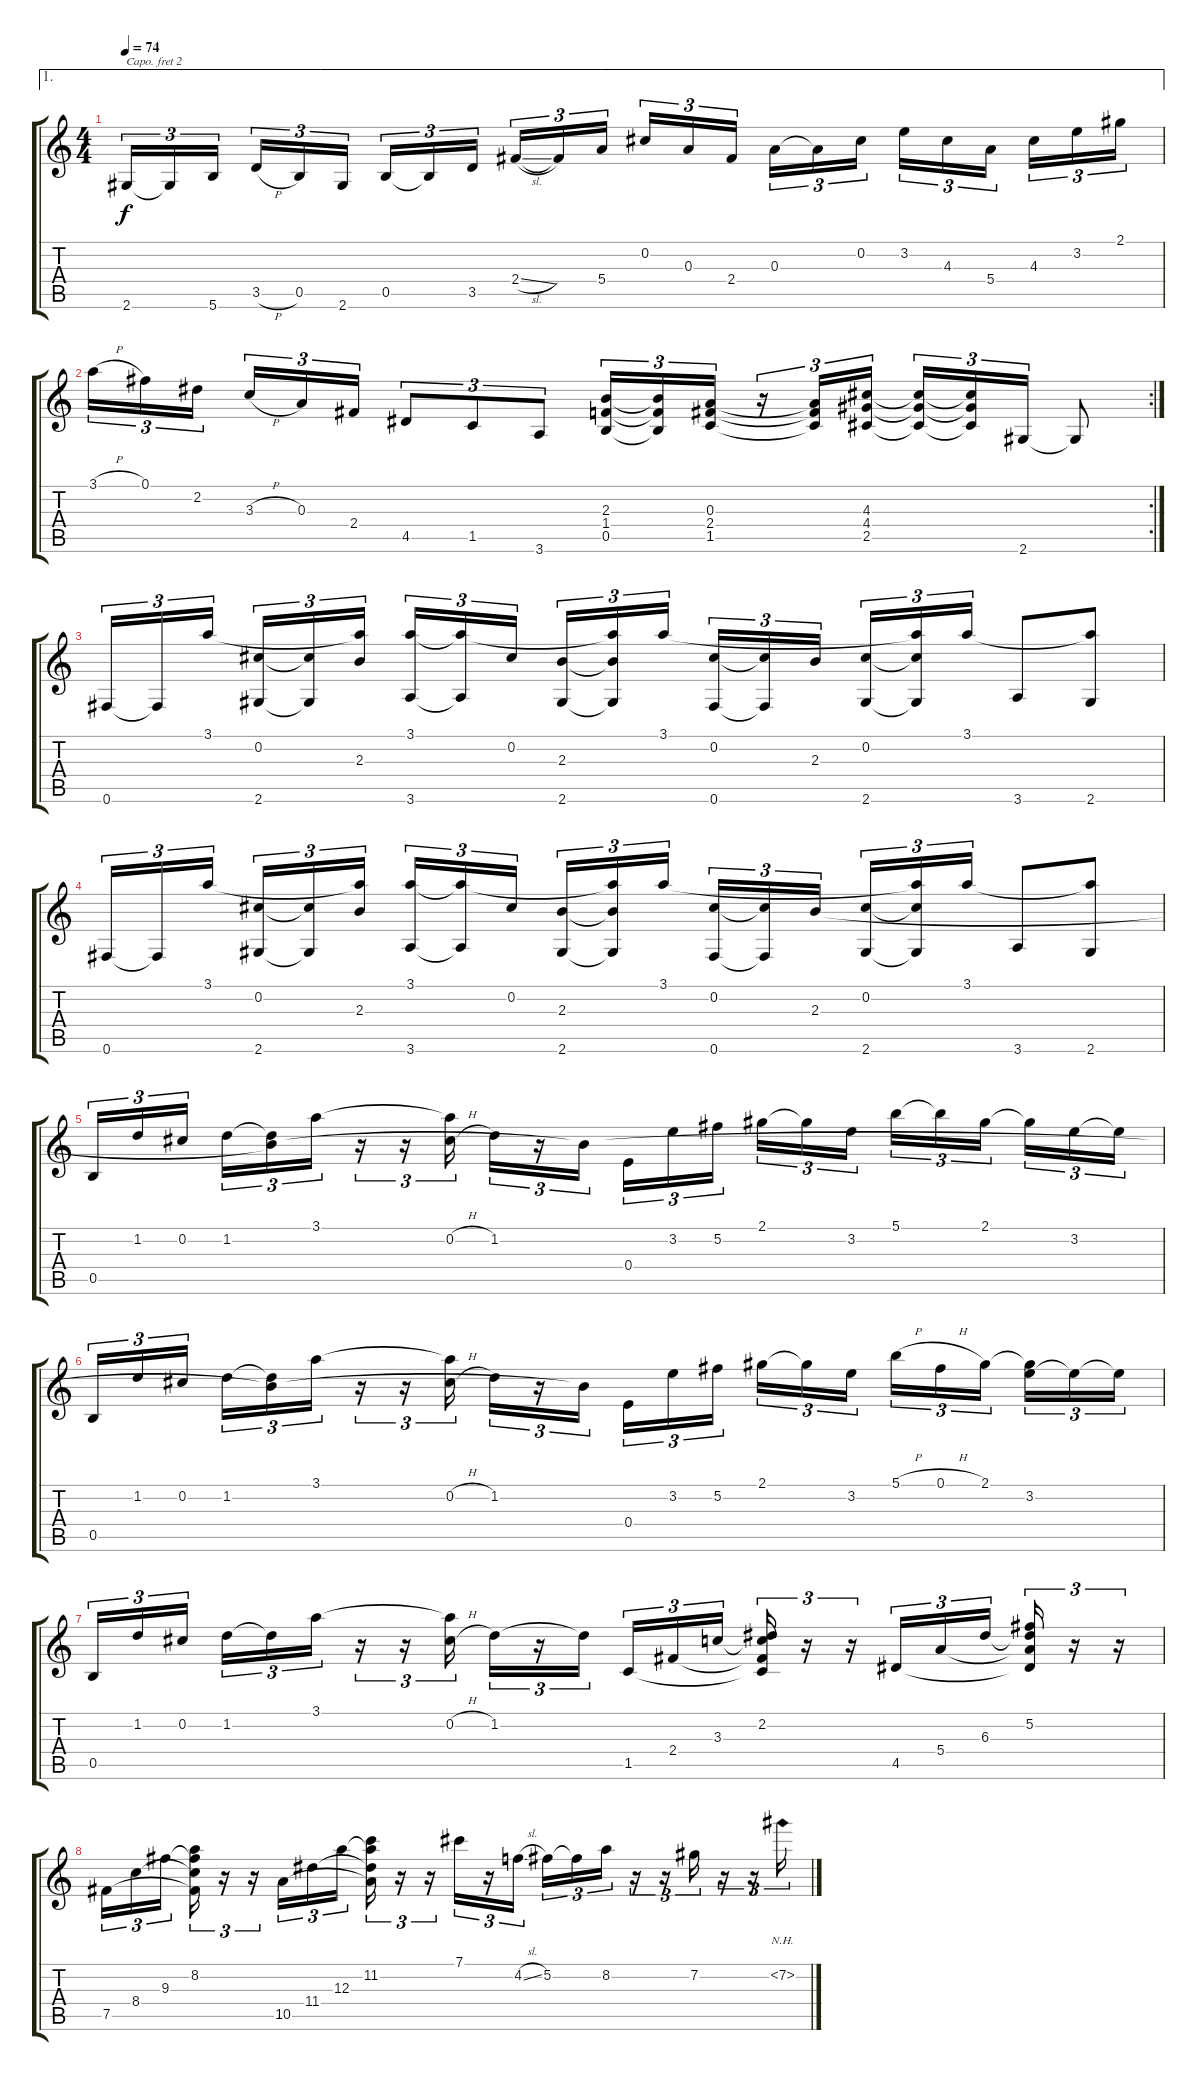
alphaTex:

\track "" {instrument acousticguitarsteel}
\staff {score tabs}
\capo 2
\tuning (E4 B3 G3 D3 A2 E2) {hide}
\ae 1
\ts (4 4)
\tempo 74
\clef g2
\ks c
2.6.16{tu (3 2) dy f} 2.6{t}.16{tu (3 2)} 5.6.16{tu (3 2) beam splitsecondary} 3.5{h}.16{tu (3 2)} 0.5.16{tu (3 2)} 2.6.16{tu (3 2)} 0.5.16{tu (3 2)} 0.5{t}.16{tu (3 2)} 3.5.16{tu (3 2) beam splitsecondary} 2.4{sl}.16{tu (3 2)} 2.4{t}.16{tu (3 2)} 5.4.16{tu (3 2)} 0.2.16{tu (3 2)} 0.3.16{tu (3 2)} 2.4.16{tu (3 2) beam splitsecondary} 0.3.16{tu (3 2)} 0.3{t}.16{tu (3 2)} 0.2.16{tu (3 2)} 3.2.16{tu (3 2)} 4.3.16{tu (3 2)} 5.4.16{tu (3 2) beam splitsecondary} 4.3.16{tu (3 2)} 3.2.16{tu (3 2)} 2.1.16{tu (3 2)} |
\rc 2
3.1{h}.16{tu (3 2)} 0.1.16{tu (3 2)} 2.2.16{tu (3 2) beam splitsecondary} 3.3{h}.16{tu (3 2)} 0.3.16{tu (3 2)} 2.4.16{tu (3 2)} 4.5.8{tu (3 2)} 1.5.8{tu (3 2)} 3.6.8{tu (3 2)} (2.3 1.4 0.5).16{tu (3 2)} (2.3{t} 1.4{t} 0.5{t}).16{tu (3 2)} (0.3 2.4 1.5).16{tu (3 2)} r.16{tu (3 2)} (0.3{t} 2.4{t} 1.5{t}).16{tu (3 2)} (4.3 4.4 2.5).16{tu (3 2)} (4.3{t} 4.4{t} 2.5{t}).16{tu (3 2)} (4.3{t} 4.4{t} 2.5{t}).16{tu (3 2)} 2.6.16{tu (3 2)} 2.6{t}.8 |
0.6.16{tu (3 2)} 0.6{t}.16{tu (3 2)} 3.1.16{tu (3 2) beam splitsecondary} (0.2 2.6).16{tu (3 2)} (0.2{t} 2.6{t}).16{tu (3 2)} (3.1{t} 2.3).16{tu (3 2)} (3.1 3.6).16{tu (3 2)} (3.1{t} 3.6{t}).16{tu (3 2)} 0.2.16{tu (3 2) beam splitsecondary} (2.3 2.6).16{tu (3 2)} (3.1{t} 2.3{t} 2.6{t}).16{tu (3 2)} 3.1.16{tu (3 2)} (0.2 0.6).16{tu (3 2)} (0.2{t} 0.6{t}).16{tu (3 2)} 2.3.16{tu (3 2) beam splitsecondary} (0.2 2.6).16{tu (3 2)} (3.1{t} 0.2{t} 2.6{t}).16{tu (3 2)} 3.1.16{tu (3 2)} 3.6.8 (3.1{t} 2.6).8 |
0.6.16{tu (3 2)} 0.6{t}.16{tu (3 2)} 3.1.16{tu (3 2) beam splitsecondary} (0.2 2.6).16{tu (3 2)} (0.2{t} 2.6{t}).16{tu (3 2)} (3.1{t} 2.3).16{tu (3 2)} (3.1 3.6).16{tu (3 2)} (3.1{t} 3.6{t}).16{tu (3 2)} 0.2.16{tu (3 2) beam splitsecondary} (2.3 2.6).16{tu (3 2)} (3.1{t} 2.3{t} 2.6{t}).16{tu (3 2)} 3.1.16{tu (3 2)} (0.2 0.6).16{tu (3 2)} (0.2{t} 0.6{t}).16{tu (3 2)} 2.3.16{tu (3 2) beam splitsecondary} (0.2 2.6).16{tu (3 2)} (3.1{t} 0.2{t} 2.6{t}).16{tu (3 2)} 3.1.16{tu (3 2)} 3.6.8 (3.1{t} 2.6).8 |
0.5.16{tu (3 2)} 1.2.16{tu (3 2)} 0.2.16{tu (3 2) beam splitsecondary} 1.2.16{tu (3 2)} (1.2{t} 2.3{t}).16{tu (3 2)} 3.1.16{tu (3 2)} r.16{tu (3 2)} r.16{tu (3 2)} (3.1{t} 0.2{h}).16{tu (3 2)} 1.2.16{tu (3 2)} r.16{tu (3 2)} 2.3{t}.16{tu (3 2)} 0.4.16{tu (3 2)} 3.2.16{tu (3 2)} 5.2.16{tu (3 2) beam splitsecondary} 2.1.16{tu (3 2)} 2.1{t}.16{tu (3 2)} 3.2.16{tu (3 2)} 5.1.16{tu (3 2)} 5.1{t}.16{tu (3 2)} 2.1.16{tu (3 2) beam splitsecondary} 2.1{t}.16{tu (3 2)} 3.2.16{tu (3 2)} 3.2{t}.16{tu (3 2)} |
0.5.16{tu (3 2)} 1.2.16{tu (3 2)} 0.2.16{tu (3 2) beam splitsecondary} 1.2.16{tu (3 2)} (1.2{t} 2.3{t}).16{tu (3 2)} 3.1.16{tu (3 2)} r.16{tu (3 2)} r.16{tu (3 2)} (3.1{t} 0.2{h}).16{tu (3 2)} 1.2.16{tu (3 2)} r.16{tu (3 2)} 2.3{t}.16{tu (3 2)} 0.4.16{tu (3 2)} 3.2.16{tu (3 2)} 5.2.16{tu (3 2) beam splitsecondary} 2.1.16{tu (3 2)} 2.1{t}.16{tu (3 2)} 3.2.16{tu (3 2)} 5.1{h}.16{tu (3 2)} 0.1{h}.16{tu (3 2)} 2.1.16{tu (3 2) beam splitsecondary} (2.1{t} 3.2).16{tu (3 2)} 3.2{t}.16{tu (3 2)} 3.2{t}.16{tu (3 2)} |
0.5.16{tu (3 2)} 1.2.16{tu (3 2)} 0.2.16{tu (3 2) beam splitsecondary} 1.2.16{tu (3 2)} 1.2{t}.16{tu (3 2)} 3.1.16{tu (3 2)} r.16{tu (3 2)} r.16{tu (3 2)} (3.1{t} 0.2{h}).16{tu (3 2)} 1.2.16{tu (3 2)} r.16{tu (3 2)} 1.2{t}.16{tu (3 2)} 1.5.16{tu (3 2)} 2.4.16{tu (3 2)} 3.3.16{tu (3 2) beam splitsecondary} (2.2 3.3{t} 2.4{t} 1.5{t}).16{tu (3 2)} r.16{tu (3 2)} r.16{tu (3 2)} 4.5.16{tu (3 2)} 5.4.16{tu (3 2)} 6.3.16{tu (3 2) beam splitsecondary} (5.2 6.3{t} 5.4{t} 4.5{t}).16{tu (3 2)} r.16{tu (3 2)} r.16{tu (3 2)} |
7.5.16{tu (3 2)} 8.4.16{tu (3 2)} 9.3.16{tu (3 2) beam splitsecondary} (8.2 9.3{t} 8.4{t} 7.5{t}).16{tu (3 2)} r.16{tu (3 2)} r.16{tu (3 2)} 10.5.16{tu (3 2)} 11.4.16{tu (3 2)} 12.3.16{tu (3 2) beam splitsecondary} (11.2 12.3{t} 11.4{t} 10.5{t}).16{tu (3 2)} r.16{tu (3 2)} r.16{tu (3 2)} 7.1.16{tu (3 2)} r.16{tu (3 2)} 4.2{sl}.16{tu (3 2) beam splitsecondary} 5.2.16{tu (3 2)} 5.2{t}.16{tu (3 2)} 8.2.16{tu (3 2)} r.16{tu (3 2)} r.16{tu (3 2)} 7.2.16{tu (3 2)} r.16{tu (3 2)} r.16{tu (3 2)} 7.2{nh}.16{tu (3 2)}
